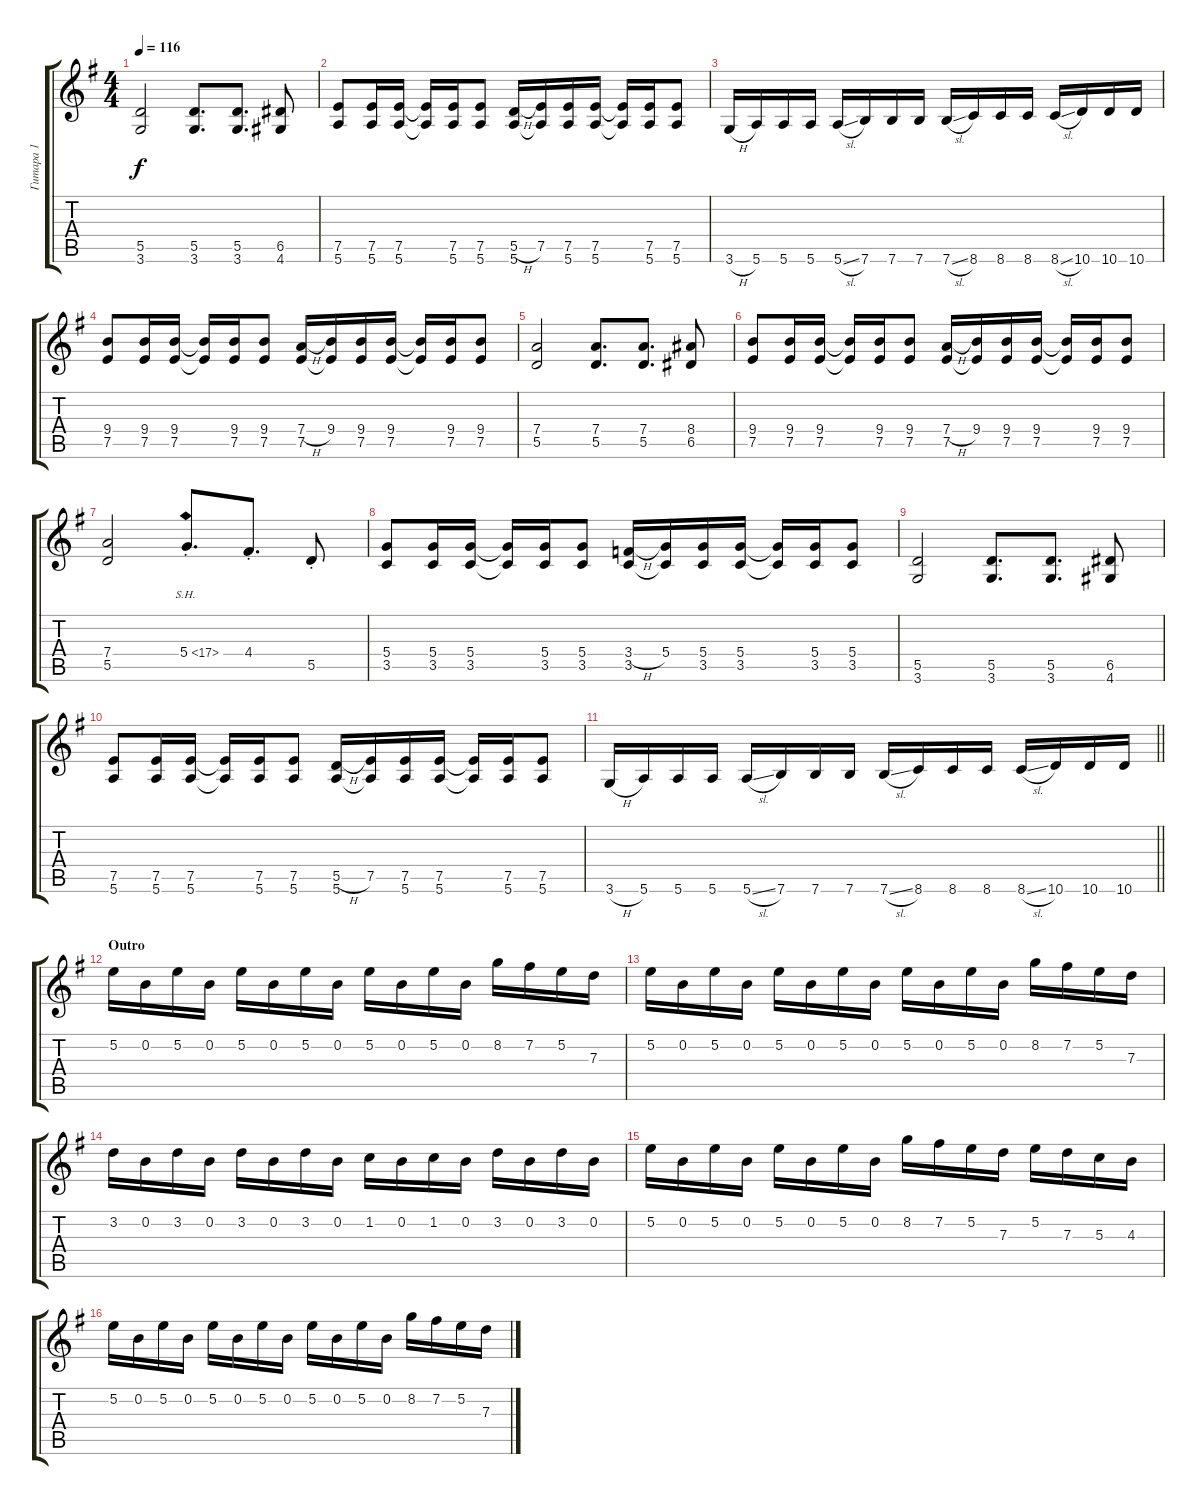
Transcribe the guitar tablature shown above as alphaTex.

\track ("Гитара 1" "Гитара 1") {instrument distortionguitar}
\staff {score tabs}
\tuning (E4 B3 G3 D3 A2 E2) {hide}
\ts (4 4)
\tempo 116
\clef g2
\ks eminor
(5.5 3.6).2{dy f} (5.5 3.6).8{d} (5.5 3.6).8{d} (6.5 4.6).8 |
(7.5 5.6).8 (7.5 5.6).16 (7.5 5.6).16 (7.5{t} 5.6{t}).16 (7.5 5.6).16 (7.5 5.6).8 (5.5{h} 5.6).16 (7.5 5.6{t}).16 (7.5 5.6).16 (7.5 5.6).16 (7.5{t} 5.6{t}).16 (7.5 5.6).16 (7.5 5.6).8 |
3.6{h}.16 5.6.16 5.6.16 5.6.16 5.6{sl}.16 7.6.16 7.6.16 7.6.16 7.6{sl}.16 8.6.16 8.6.16 8.6.16 8.6{sl}.16 10.6.16 10.6.16 10.6.16 |
(9.4 7.5).8 (9.4 7.5).16 (9.4 7.5).16 (9.4{t} 7.5{t}).16 (9.4 7.5).16 (9.4 7.5).8 (7.4{h} 7.5).16 (9.4 7.5{t}).16 (9.4 7.5).16 (9.4 7.5).16 (9.4{t} 7.5{t}).16 (9.4 7.5).16 (9.4 7.5).8 |
(7.4 5.5).2 (7.4 5.5).8{d} (7.4 5.5).8{d} (8.4 6.5).8 |
(9.4 7.5).8 (9.4 7.5).16 (9.4 7.5).16 (9.4{t} 7.5{t}).16 (9.4 7.5).16 (9.4 7.5).8 (7.4{h} 7.5).16 (9.4 7.5{t}).16 (9.4 7.5).16 (9.4 7.5).16 (9.4{t} 7.5{t}).16 (9.4 7.5).16 (9.4 7.5).8 |
(7.4 5.5).2 5.4{sh 12 st}.8{d} 4.4{st}.8{d} 5.5{st}.8 |
(5.4 3.5).8 (5.4 3.5).16 (5.4 3.5).16 (5.4{t} 3.5{t}).16 (5.4 3.5).16 (5.4 3.5).8 (3.4{h} 3.5).16 (5.4 3.5{t}).16 (5.4 3.5).16 (5.4 3.5).16 (5.4{t} 3.5{t}).16 (5.4 3.5).16 (5.4 3.5).8 |
(5.5 3.6).2 (5.5 3.6).8{d} (5.5 3.6).8{d} (6.5 4.6).8 |
(7.5 5.6).8 (7.5 5.6).16 (7.5 5.6).16 (7.5{t} 5.6{t}).16 (7.5 5.6).16 (7.5 5.6).8 (5.5{h} 5.6).16 (7.5 5.6{t}).16 (7.5 5.6).16 (7.5 5.6).16 (7.5{t} 5.6{t}).16 (7.5 5.6).16 (7.5 5.6).8 |
\barLineRight lightlight
3.6{h}.16 5.6.16 5.6.16 5.6.16 5.6{sl}.16 7.6.16 7.6.16 7.6.16 7.6{sl}.16 8.6.16 8.6.16 8.6.16 8.6{sl}.16 10.6.16 10.6.16 10.6.16 |
\section ("" "Outro")
5.2.16{volume 15} 0.2.16 5.2.16 0.2.16 5.2.16 0.2.16 5.2.16 0.2.16 5.2.16 0.2.16 5.2.16 0.2.16 8.2.16 7.2.16 5.2.16 7.3.16 |
5.2.16 0.2.16 5.2.16 0.2.16 5.2.16 0.2.16 5.2.16 0.2.16 5.2.16 0.2.16 5.2.16 0.2.16 8.2.16 7.2.16 5.2.16 7.3.16 |
3.2.16 0.2.16 3.2.16 0.2.16 3.2.16 0.2.16 3.2.16 0.2.16 1.2.16 0.2.16 1.2.16 0.2.16 3.2.16 0.2.16 3.2.16 0.2.16 |
5.2.16 0.2.16 5.2.16 0.2.16 5.2.16 0.2.16 5.2.16 0.2.16 8.2.16{volume 13} 7.2.16 5.2.16 7.3.16 5.2.16 7.3.16 5.3.16 4.3.16 |
5.2.16 0.2.16 5.2.16 0.2.16 5.2.16 0.2.16 5.2.16 0.2.16 5.2.16 0.2.16 5.2.16 0.2.16 8.2.16 7.2.16 5.2.16 7.3.16
